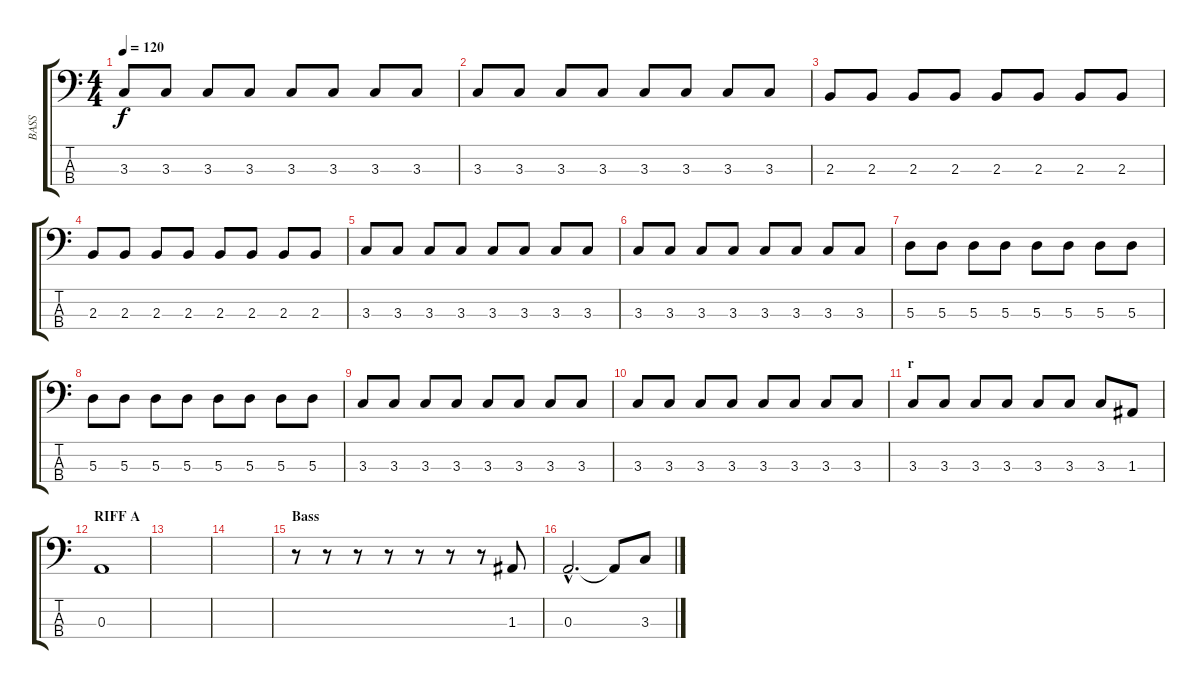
\track ("BASS" "BASS") {instrument electricbasspick}
\staff {score tabs}
\tuning (G2 D2 A1 E1) {hide}
\ts (4 4)
\tempo 120
\clef f4
\ks c
3.3.8{dy f} 3.3.8 3.3.8 3.3.8 3.3.8 3.3.8 3.3.8 3.3.8 |
3.3.8 3.3.8 3.3.8 3.3.8 3.3.8 3.3.8 3.3.8 3.3.8 |
2.3.8 2.3.8 2.3.8 2.3.8 2.3.8 2.3.8 2.3.8 2.3.8 |
2.3.8 2.3.8 2.3.8 2.3.8 2.3.8 2.3.8 2.3.8 2.3.8 |
3.3.8 3.3.8 3.3.8 3.3.8 3.3.8 3.3.8 3.3.8 3.3.8 |
3.3.8 3.3.8 3.3.8 3.3.8 3.3.8 3.3.8 3.3.8 3.3.8 |
5.3.8 5.3.8 5.3.8 5.3.8 5.3.8 5.3.8 5.3.8 5.3.8 |
5.3.8 5.3.8 5.3.8 5.3.8 5.3.8 5.3.8 5.3.8 5.3.8 |
3.3.8 3.3.8 3.3.8 3.3.8 3.3.8 3.3.8 3.3.8 3.3.8 |
3.3.8 3.3.8 3.3.8 3.3.8 3.3.8 3.3.8 3.3.8 3.3.8 |
\section ("" "r")
3.3.8 3.3.8 3.3.8 3.3.8 3.3.8 3.3.8 3.3.8 1.3.8 |
\section ("" "RIFF A")
0.3.1 |
|
|
\section ("" "Bass")
r.8 r.8 r.8 r.8 r.8 r.8 r.8 1.3.8 |
0.3{hac}.2{d} 0.3{t}.8 3.3.8
